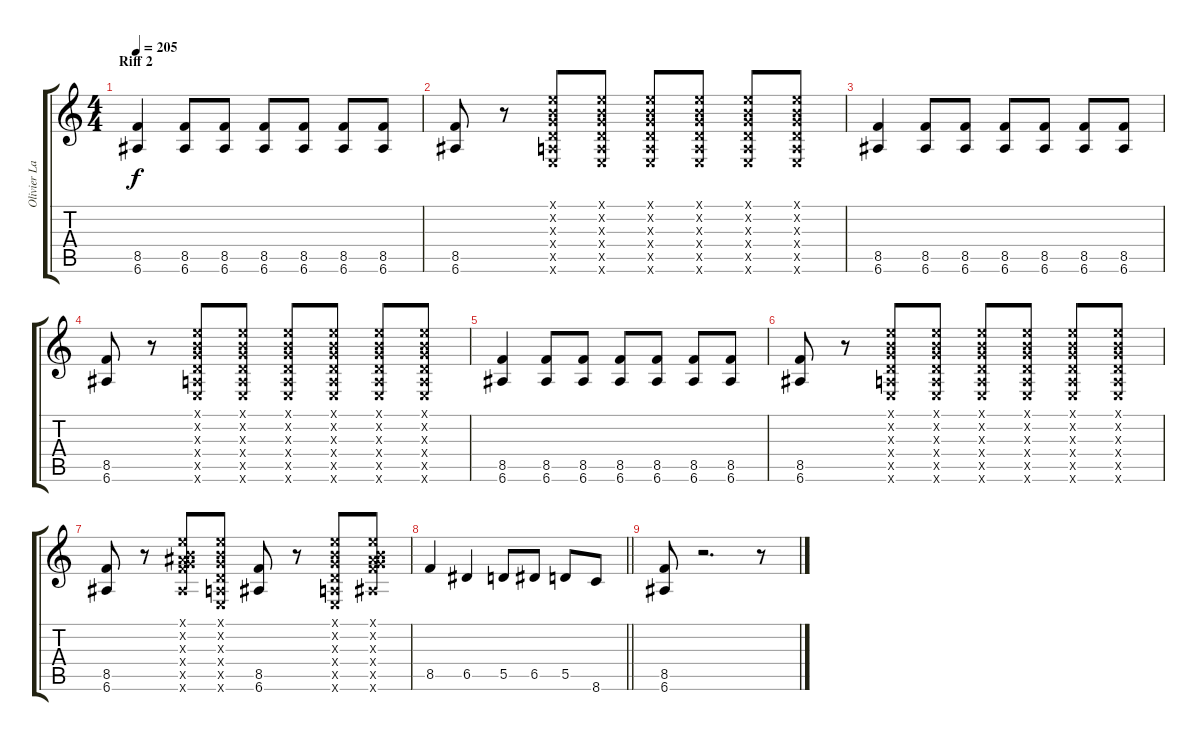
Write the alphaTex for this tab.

\track ("Olivier Lavoie" "Olivier La") {instrument overdrivenguitar}
\staff {score tabs}
\tuning (E4 B3 G3 D3 A2 E2) {hide}
\ts (4 4)
\section ("" "Riff 2")
\tempo 205
\clef g2
\ks c
(8.5 6.6).4{dy f} (8.5 6.6).8 (8.5 6.6).8 (8.5 6.6).8 (8.5 6.6).8 (8.5 6.6).8 (8.5 6.6).8 |
(8.5 6.6).8 r.8 (0.1{x} 0.2{x} 0.3{x} 0.4{x} 0.5{x} 0.6{x}).8 (0.1{x} 0.2{x} 0.3{x} 0.4{x} 0.5{x} 0.6{x}).8 (0.1{x} 0.2{x} 0.3{x} 0.4{x} 0.5{x} 0.6{x}).8 (0.1{x} 0.2{x} 0.3{x} 0.4{x} 0.5{x} 0.6{x}).8 (0.1{x} 0.2{x} 0.3{x} 0.4{x} 0.5{x} 0.6{x}).8 (0.1{x} 0.2{x} 0.3{x} 0.4{x} 0.5{x} 0.6{x}).8 |
(8.5 6.6).4 (8.5 6.6).8 (8.5 6.6).8 (8.5 6.6).8 (8.5 6.6).8 (8.5 6.6).8 (8.5 6.6).8 |
(8.5 6.6).8 r.8 (0.1{x} 0.2{x} 0.3{x} 0.4{x} 0.5{x} 0.6{x}).8 (0.1{x} 0.2{x} 0.3{x} 0.4{x} 0.5{x} 0.6{x}).8 (0.1{x} 0.2{x} 0.3{x} 0.4{x} 0.5{x} 0.6{x}).8 (0.1{x} 0.2{x} 0.3{x} 0.4{x} 0.5{x} 0.6{x}).8 (0.1{x} 0.2{x} 0.3{x} 0.4{x} 0.5{x} 0.6{x}).8 (0.1{x} 0.2{x} 0.3{x} 0.4{x} 0.5{x} 0.6{x}).8 |
(8.5 6.6).4 (8.5 6.6).8 (8.5 6.6).8 (8.5 6.6).8 (8.5 6.6).8 (8.5 6.6).8 (8.5 6.6).8 |
(8.5 6.6).8 r.8 (0.1{x} 0.2{x} 0.3{x} 0.4{x} 0.5{x} 0.6{x}).8 (0.1{x} 0.2{x} 0.3{x} 0.4{x} 0.5{x} 0.6{x}).8 (0.1{x} 0.2{x} 0.3{x} 0.4{x} 0.5{x} 0.6{x}).8 (0.1{x} 0.2{x} 0.3{x} 0.4{x} 0.5{x} 0.6{x}).8 (0.1{x} 0.2{x} 0.3{x} 0.4{x} 0.5{x} 0.6{x}).8 (0.1{x} 0.2{x} 0.3{x} 0.4{x} 0.5{x} 0.6{x}).8 |
(8.5 6.6).8 r.8 (0.1{x} 0.2{x} 0.3{x} 8.4{x} 8.5{x} 6.6{x}).8 (0.1{x} 0.2{x} 0.3{x} 0.4{x} 0.5{x} 0.6{x}).8 (8.5 6.6).8 r.8 (0.1{x} 0.2{x} 0.3{x} 0.4{x} 0.5{x} 0.6{x}).8 (0.1{x} 0.2{x} 0.3{x} 8.4{x} 8.5{x} 6.6{x}).8 |
\barLineRight lightlight
8.5.4 6.5.4 5.5.8 6.5.8 5.5.8 8.6.8 |
(8.5 6.6).8 r.2{d} r.8
